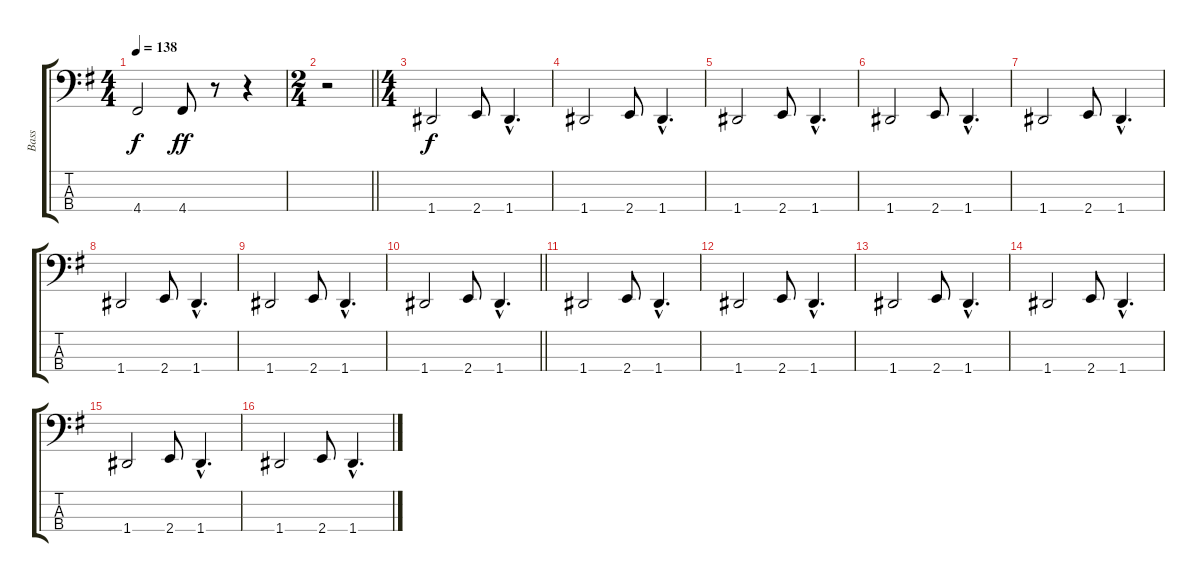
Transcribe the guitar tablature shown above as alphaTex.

\track ("Bass" "Bass") {instrument electricbasspick}
\staff {score tabs}
\tuning (F2 C2 G1 D1) {hide}
\ts (4 4)
\tempo 138
\clef f4
\ks eminor
4.4{t}.2{dy f} 4.4.8{dy ff} r.8 r.4 |
\ts (2 4)
\barLineRight lightlight
r.2 |
\ts (4 4)
1.4.2{dy f} 2.4.8 1.4{hac}.4{d} |
1.4.2 2.4.8 1.4{hac}.4{d} |
1.4.2 2.4.8 1.4{hac}.4{d} |
1.4.2 2.4.8 1.4{hac}.4{d} |
1.4.2 2.4.8 1.4{hac}.4{d} |
1.4.2 2.4.8 1.4{hac}.4{d} |
1.4.2 2.4.8 1.4{hac}.4{d} |
\barLineRight lightlight
1.4.2 2.4.8 1.4{hac}.4{d} |
1.4.2 2.4.8 1.4{hac}.4{d} |
1.4.2 2.4.8 1.4{hac}.4{d} |
1.4.2 2.4.8 1.4{hac}.4{d} |
1.4.2 2.4.8 1.4{hac}.4{d} |
1.4.2 2.4.8 1.4{hac}.4{d} |
1.4.2 2.4.8 1.4{hac}.4{d}
